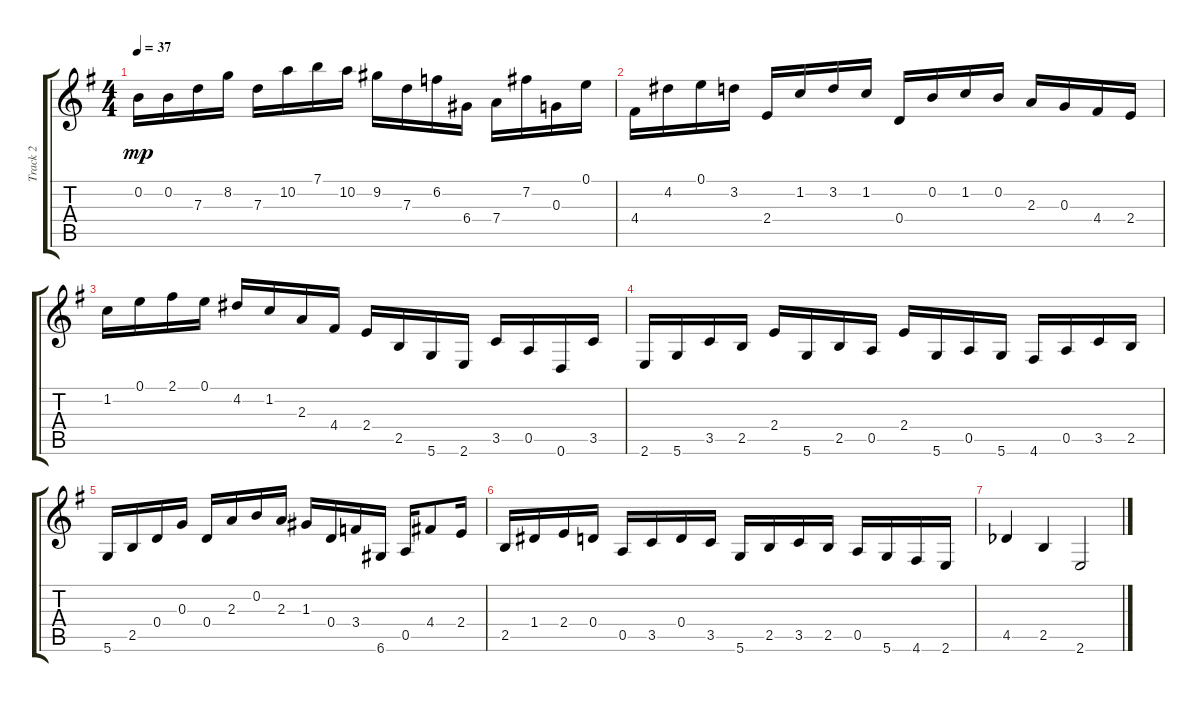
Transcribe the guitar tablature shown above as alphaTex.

\track ("Track 2" "Track 2") {instrument acousticguitarnylon}
\staff {score tabs}
\tuning (E4 B3 G3 D3 A2 D2) {hide}
\ts (4 4)
\tempo 37
\clef g2
\ks eminor
0.2{t}.16{dy mp} 0.2.16 7.3.16 8.2.16 7.3.16 10.2.16 7.1.16 10.2.16 9.2.16 7.3.16 6.2.16 6.4.16 7.4.16 7.2.16 0.3.16 0.1.16 |
4.4.16 4.2.16 0.1.16 3.2.16 2.4.16 1.2.16 3.2.16 1.2.16 0.4.16 0.2.16 1.2.16 0.2.16 2.3.16 0.3.16 4.4.16 2.4.16 |
1.2.16 0.1.16 2.1.16 0.1.16 4.2.16 1.2.16 2.3.16 4.4.16 2.4.16 2.5.16 5.6.16 2.6.16 3.5.16 0.5.16 0.6.16 3.5.16 |
2.6.16 5.6.16 3.5.16 2.5.16 2.4.16 5.6.16 2.5.16 0.5.16 2.4.16 5.6.16 0.5.16 5.6.16 4.6.16 0.5.16 3.5.16 2.5.16 |
5.6.16 2.5.16 0.4.16 0.3.16 0.4.16 2.3.16 0.2.16 2.3.16 1.3.16 0.4.16 3.4.16 6.6.16 0.5.16 4.4.8 2.4.16 |
2.5.16 1.4.16 2.4.16 0.4.16 0.5.16 3.5.16 0.4.16 3.5.16 5.6.16 2.5.16 3.5.16 2.5.16 0.5.16 5.6.16 4.6.16 2.6.16 |
4.5{acc b}.4 2.5.4 2.6.2
